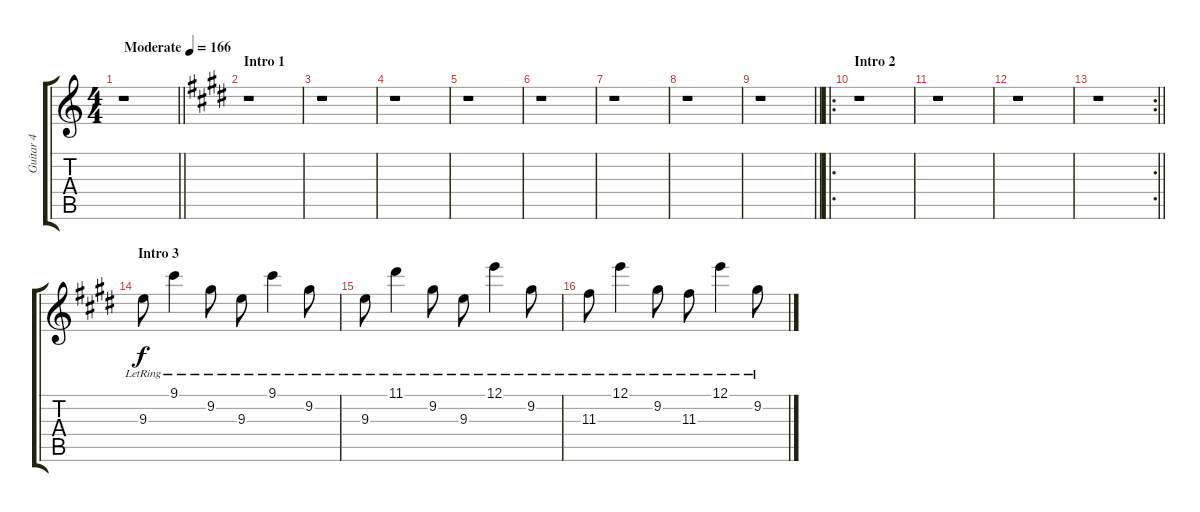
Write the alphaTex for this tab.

\track ("Guitar 4" "Guitar 4") {instrument acousticguitarnylon}
\staff {score tabs}
\tuning (E4 B3 G3 D3 A2 E2) {hide}
\ts (4 4)
\tempo (166 "Moderate")
\clef g2
\barLineRight lightlight
\ks c
r.1{dy f instrument acousticguitarnylon} |
\section ("" "Intro 1")
\ks e
r.1 |
r.1 |
r.1 |
r.1 |
r.1 |
r.1 |
r.1 |
\barLineRight lightlight
r.1 |
\ro
\section ("" "Intro 2")
r.1 |
r.1 |
r.1 |
\rc 2
\barLineRight lightlight
r.1 |
\section ("" "Intro 3")
9.3{lr}.8 9.1{lr}.4 9.2{lr}.8 9.3{lr}.8 9.1{lr}.4 9.2{lr}.8 |
9.3{lr}.8 11.1{lr}.4 9.2{lr}.8 9.3{lr}.8 12.1{lr}.4 9.2{lr}.8 |
11.3{lr}.8 12.1{lr}.4 9.2{lr}.8 11.3{lr}.8 12.1{lr}.4 9.2{lr}.8
